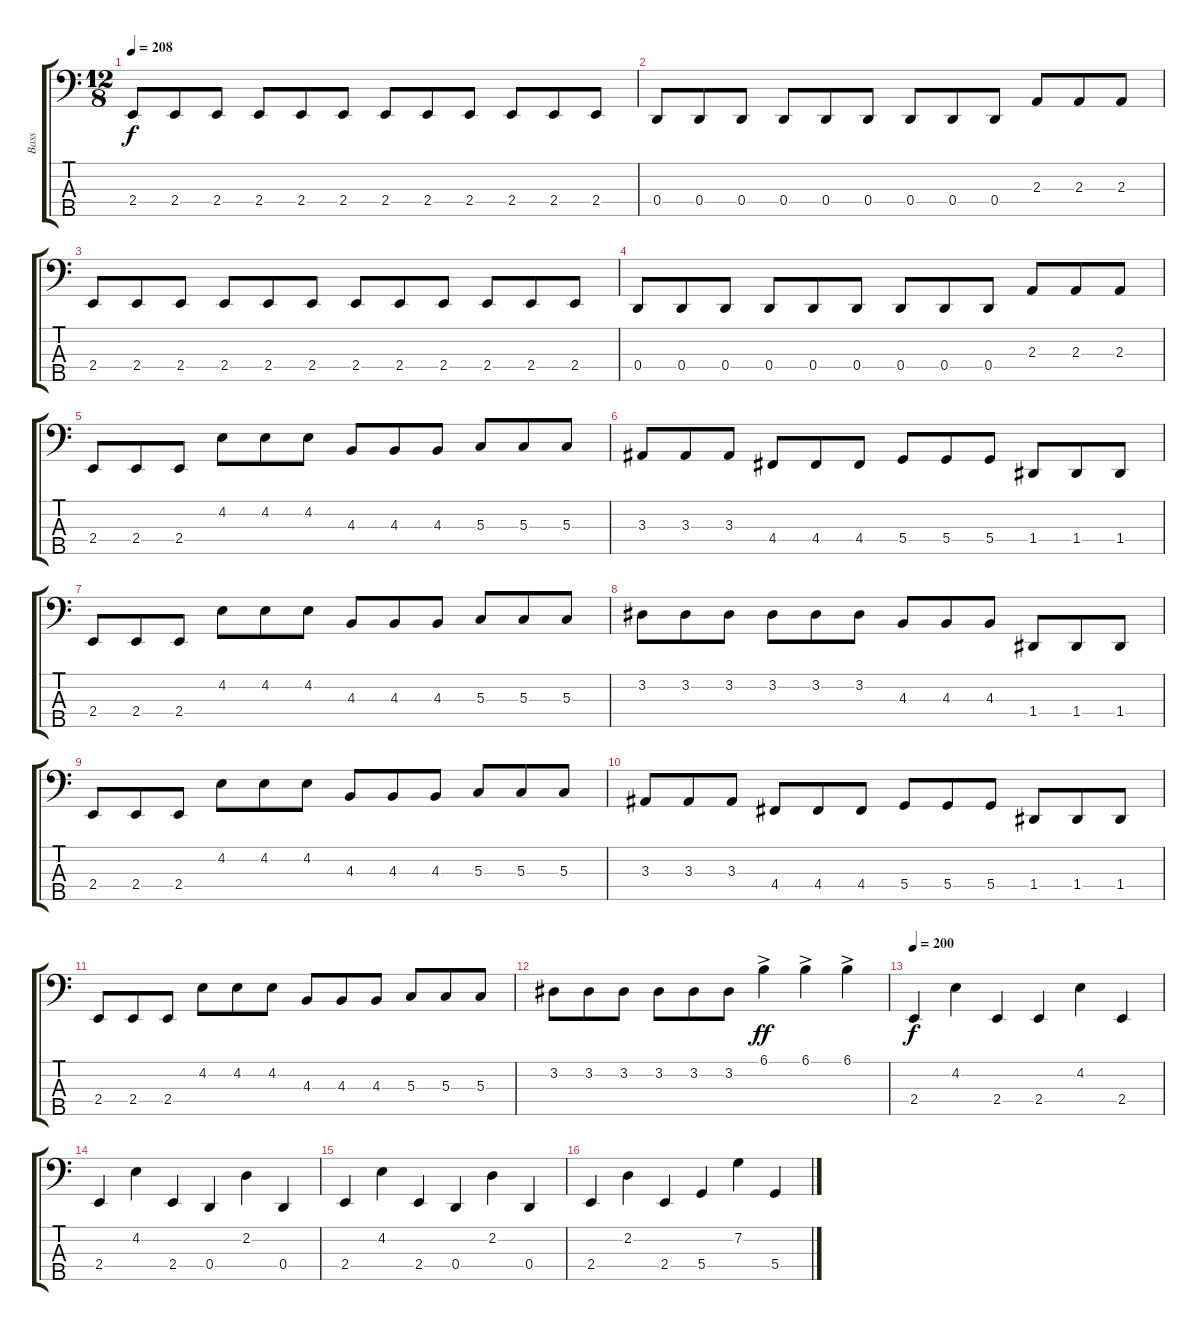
\track ("Bass" "Bass") {instrument fretlessbass}
\staff {score tabs}
\tuning (F2 C2 G1 D1 A0) {hide}
\ts (12 8)
\tempo 208
\clef f4
\ks c
2.4.8{dy f} 2.4.8 2.4.8 2.4.8 2.4.8 2.4.8 2.4.8 2.4.8 2.4.8 2.4.8 2.4.8 2.4.8 |
0.4.8 0.4.8 0.4.8 0.4.8 0.4.8 0.4.8 0.4.8 0.4.8 0.4.8 2.3.8 2.3.8 2.3.8 |
2.4.8 2.4.8 2.4.8 2.4.8 2.4.8 2.4.8 2.4.8 2.4.8 2.4.8 2.4.8 2.4.8 2.4.8 |
0.4.8 0.4.8 0.4.8 0.4.8 0.4.8 0.4.8 0.4.8 0.4.8 0.4.8 2.3.8 2.3.8 2.3.8 |
2.4.8 2.4.8 2.4.8 4.2.8 4.2.8 4.2.8 4.3.8 4.3.8 4.3.8 5.3.8 5.3.8 5.3.8 |
3.3.8 3.3.8 3.3.8 4.4.8 4.4.8 4.4.8 5.4.8 5.4.8 5.4.8 1.4.8 1.4.8 1.4.8 |
2.4.8 2.4.8 2.4.8 4.2.8 4.2.8 4.2.8 4.3.8 4.3.8 4.3.8 5.3.8 5.3.8 5.3.8 |
3.2.8 3.2.8 3.2.8 3.2.8 3.2.8 3.2.8 4.3.8 4.3.8 4.3.8 1.4.8 1.4.8 1.4.8 |
2.4.8 2.4.8 2.4.8 4.2.8 4.2.8 4.2.8 4.3.8 4.3.8 4.3.8 5.3.8 5.3.8 5.3.8 |
3.3.8 3.3.8 3.3.8 4.4.8 4.4.8 4.4.8 5.4.8 5.4.8 5.4.8 1.4.8 1.4.8 1.4.8 |
2.4.8 2.4.8 2.4.8 4.2.8 4.2.8 4.2.8 4.3.8 4.3.8 4.3.8 5.3.8 5.3.8 5.3.8 |
3.2.8 3.2.8 3.2.8 3.2.8 3.2.8 3.2.8 6.1{ac}.4{dy ff} 6.1{ac}.4 6.1{ac}.4 |
\tempo 200
2.4.4{dy f} 4.2.4 2.4.4 2.4.4 4.2.4 2.4.4 |
2.4.4 4.2.4 2.4.4 0.4.4 2.2.4 0.4.4 |
2.4.4 4.2.4 2.4.4 0.4.4 2.2.4 0.4.4 |
2.4.4 2.2.4 2.4.4 5.4.4 7.2.4 5.4.4
